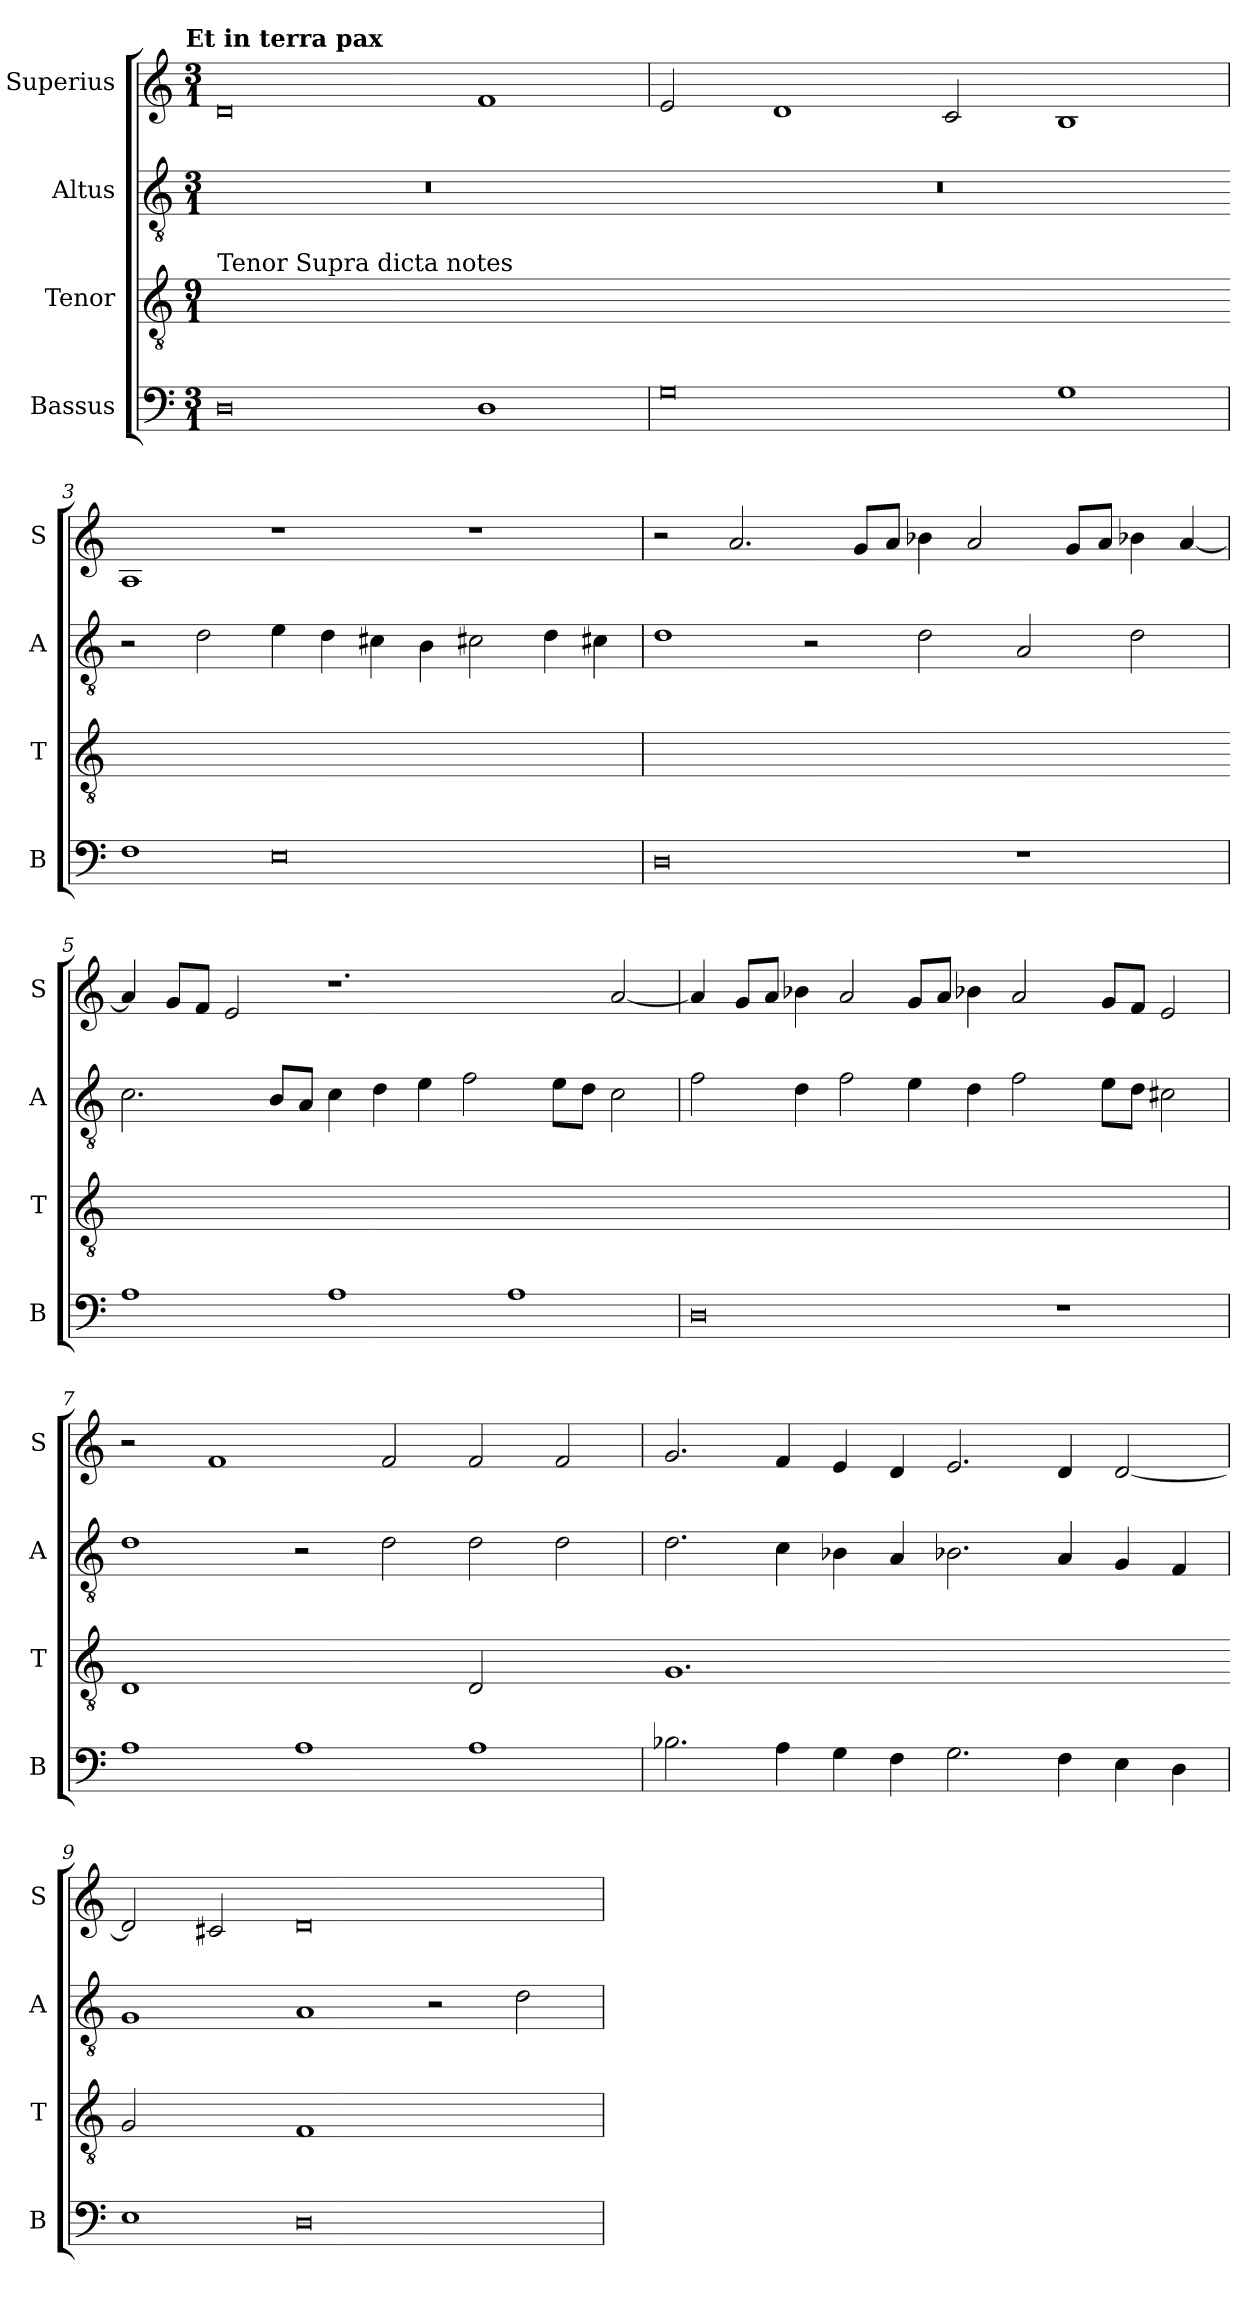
**kern	**kern	**kern	**kern
*part4	*part3	*part2	*part1
*staff4	*staff3	*staff2	*staff1
*I"Bassus	*I"Tenor	*I"Altus	*I"Superius
*I'B	*I'T	*I'A	*I'S
*clefF4	*clefGv2	*clefGv2	*clefG2
*k[]	*k[]	*k[]	*k[]
!!LO:TX:omd:t=Et in terra pax
*M3/1	*M9/1	*M3/1	*M3/1
=1	=1	=1	=1
!	!LO:TX:a:t=Tenor Supra dicta notes	!	!
!	!LO:N:vis=1.	!	!
0D	0.r	0.r	0d
1D	.	.	1f
=2	=2-	=2	=2
!	!LO:N:vis=1.	!	!
0G	0.r	0.r	2e/
.	.	.	1d
.	.	.	2c/
1G	.	.	1B
=3	=3-	=3	=3
!	!LO:N:vis=1.	!	!
1F	0.r	2r	1A
.	.	2d\	.
0E	.	4e\	1r
.	.	4d\	.
.	.	4c#X\	.
.	.	4B\	.
.	.	2c#X\	1r
.	.	4d\	.
.	.	4c#X\	.
=4	=4	=4	=4
!	!LO:N:vis=1.	!	!
0D	0.r	1d	2r
.	.	.	2.a/
.	.	2r	.
.	.	.	8g/L
.	.	.	8a/J
.	.	2d\	4b-X\
.	.	.	2a/
1r	.	2A/	.
.	.	.	8g/L
.	.	.	8a/J
.	.	2d\	4b-X\
.	.	.	[4a/
=5	=5-	=5	=5
!	!LO:N:vis=1.	!	!
1A	0.r	2.c\	4a/]
.	.	.	8g/L
.	.	.	8f/J
.	.	.	2e/
.	.	8B/L	.
.	.	8A/J	.
1A	.	4c\	1.r
.	.	4d\	.
.	.	4e\	.
.	.	2f\	.
1A	.	.	.
.	.	8e\L	.
.	.	8d\J	.
.	.	2c\	[2a/
=6	=6-	=6	=6
!	!LO:N:vis=1.	!	!
0D	0.r	2f\	4a/]
.	.	.	8g/L
.	.	.	8a/J
.	.	4d\	4b-X\
.	.	2f\	2a/
.	.	4e\	8g/L
.	.	.	8a/J
.	.	4d\	4b-X\
.	.	2f\	2a/
1r	.	.	.
.	.	8e\L	8g/L
.	.	8d\J	8f/J
.	.	2c#X\	2e/
=7	=7	=7	=7
!	!LO:N:vis=1	!	!
1A	0D	1d	2r
.	.	.	1f
1A	.	2r	.
.	.	2d\	2f/
!	!LO:N:vis=2	!	!
1A	1D	2d\	2f/
.	.	2d\	2f/
=8	=8-	=8	=8
!	!LO:N:vis=1.	!	!
2.B-X\	0.G	2.d\	2.g/
4A\	.	4c\	4f/
4G\	.	4B-X\	4e/
4F\	.	4A/	4d/
2.G\	.	2.B-X\	2.e/
4F\	.	4A/	4d/
4E\	.	4G/	[2d/
4D\	.	4F/	.
=9	=9-	=9	=9
!	!LO:N:vis=2	!	!
1E	1G	1G	2d/]
.	.	.	2c#X/
!	!LO:N:vis=1	!	!
0D	0F	1A	0d
.	.	2r	.
.	.	2d\	.
=	=	=	=
*-	*-	*-	*-
